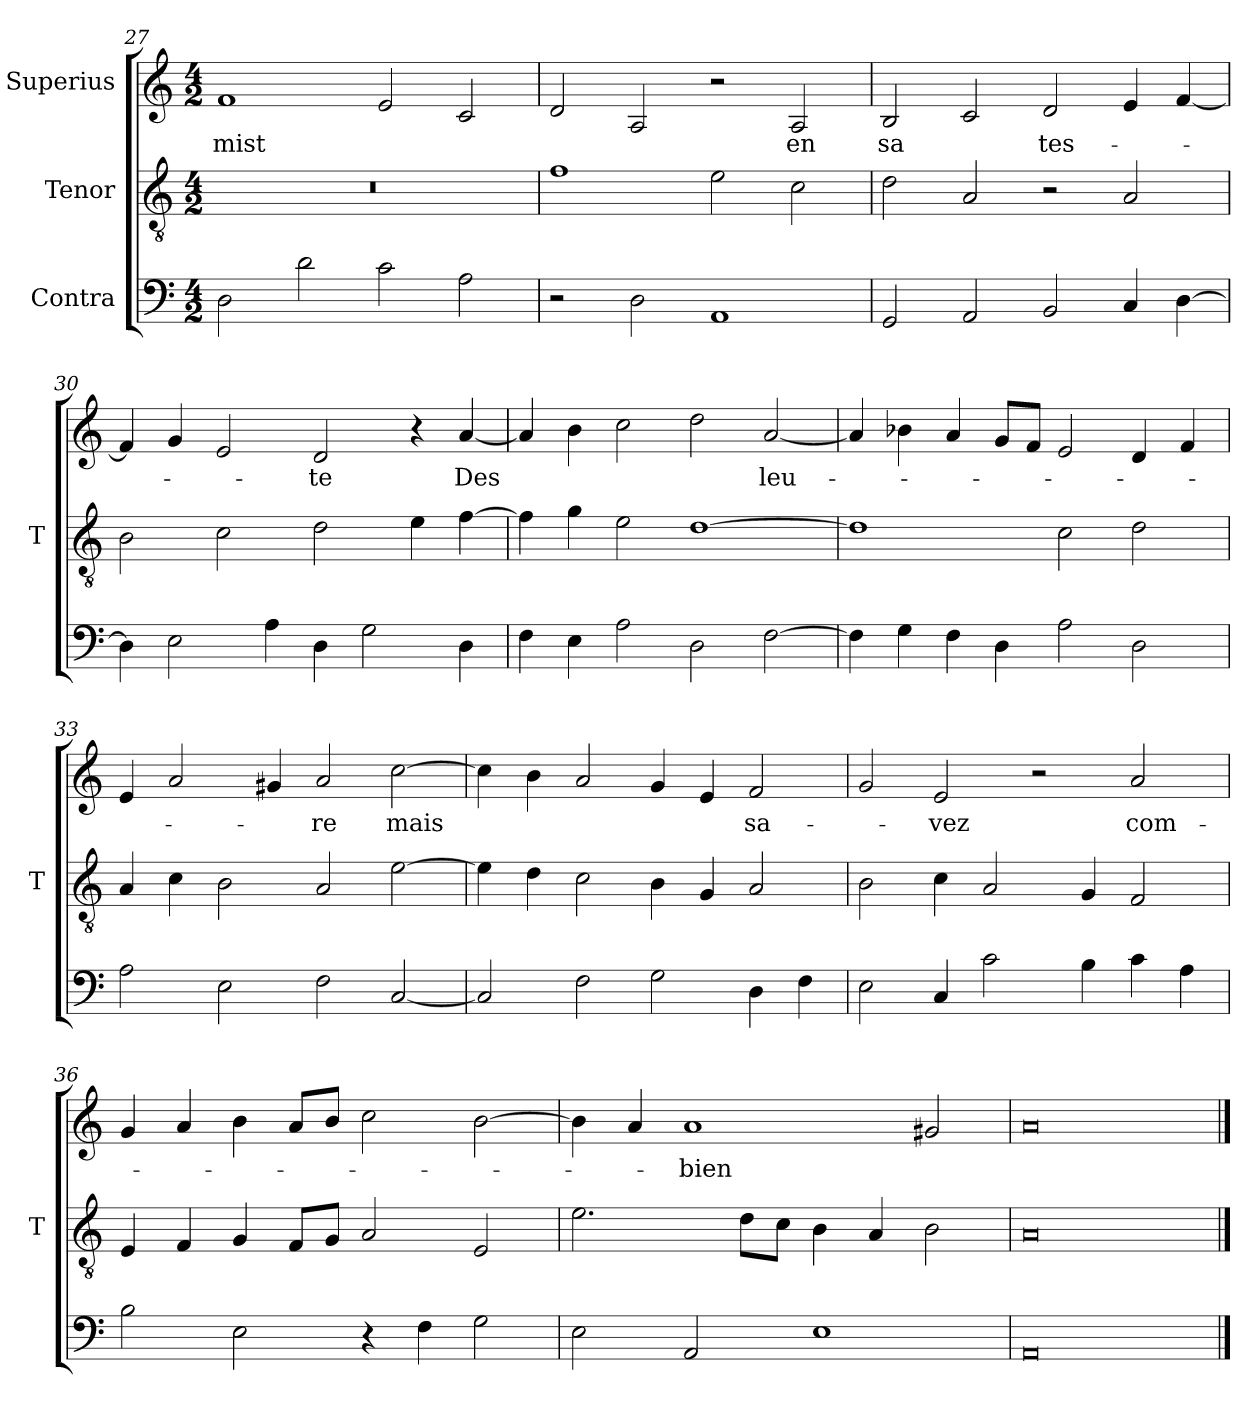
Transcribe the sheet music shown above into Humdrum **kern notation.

**kern	**kern	**kern	**text
*part3	*part2	*part1	*part1
*staff3	*staff2	*staff1	*staff1
*I"Contra	*I"Tenor	*I"Superius	*
*	*I'T	*	*
*clefF4	*clefGv2	*clefG2	*
*M4/2	*M4/2	*M4/2	*
=27	=27	=27	=27
2D	0r	1f	-mist
2d	.	.	.
2c	.	2e	.
2A	.	2c	.
=28	=28	=28	=28
2r	1f	2d	.
2D	.	2A	.
1AA	2e	2r	.
.	2c	2A	-en
=29	=29	=29	=29
2GG	2d	2B	-sa
2AA	2A	2c	.
2BB	2r	2d	tes-
4C	2A	4e	.
[4D	.	[4f	.
=30	=30	=30	=30
4D]	2B	4f]	.
2E	.	4g	.
.	2c	2e	.
4A	.	.	.
4D	2d	2d	-te
2G	.	.	.
.	4e	4r	.
4D	[4f	[4a	-Des
=31	=31	=31	=31
4F	4f]	4a]	.
4E	4g	4b	.
2A	2e	2cc	.
2D	[1d	2dd	.
[2F	.	[2a	leu-
=32	=32	=32	=32
4F]	1d]	4a]	.
4G	.	4b-X	.
4F	.	4a	.
4D	.	8g/L	.
.	.	8f/J	.
2A	2c	2e	.
2D	2d	4d	.
.	.	4f	.
=33	=33	=33	=33
2A	4A	4e	.
.	4c	2a	.
2E	2B	.	.
.	.	4g#X	.
2F	2A	2a	-re
[2C	[2e	[2cc	-mais
=34	=34	=34	=34
2C]	4e]	4cc]	.
.	4d	4b	.
2F	2c	2a	.
2G	4B	4g	.
.	4G	4e	.
4D	2A	2f	sa-
4F	.	.	.
=35	=35	=35	=35
2E	2B	2g	.
4C	4c	2e	-vez
2c	2A	.	.
.	.	2r	.
4B	4G	.	.
4c	2F	2a	com-
4A	.	.	.
=36	=36	=36	=36
2B	4E	4g	.
.	4F	4a	.
2E	4G	4b	.
.	8F/L	8a/L	.
.	8G/J	8b/J	.
4r	2A	2cc	.
4F	.	.	.
2G	2E	[2b	.
=37	=37	=37	=37
2E	2.e	4b]	.
.	.	4a	.
2AA	.	1a	-bien
.	8d\L	.	.
.	8c\J	.	.
1E	4B	.	.
.	4A	.	.
.	2B	2g#X	.
=38	=38	=38	=38
0AA	0A	0a	.
==	==	==	==
*-	*-	*-	*-
